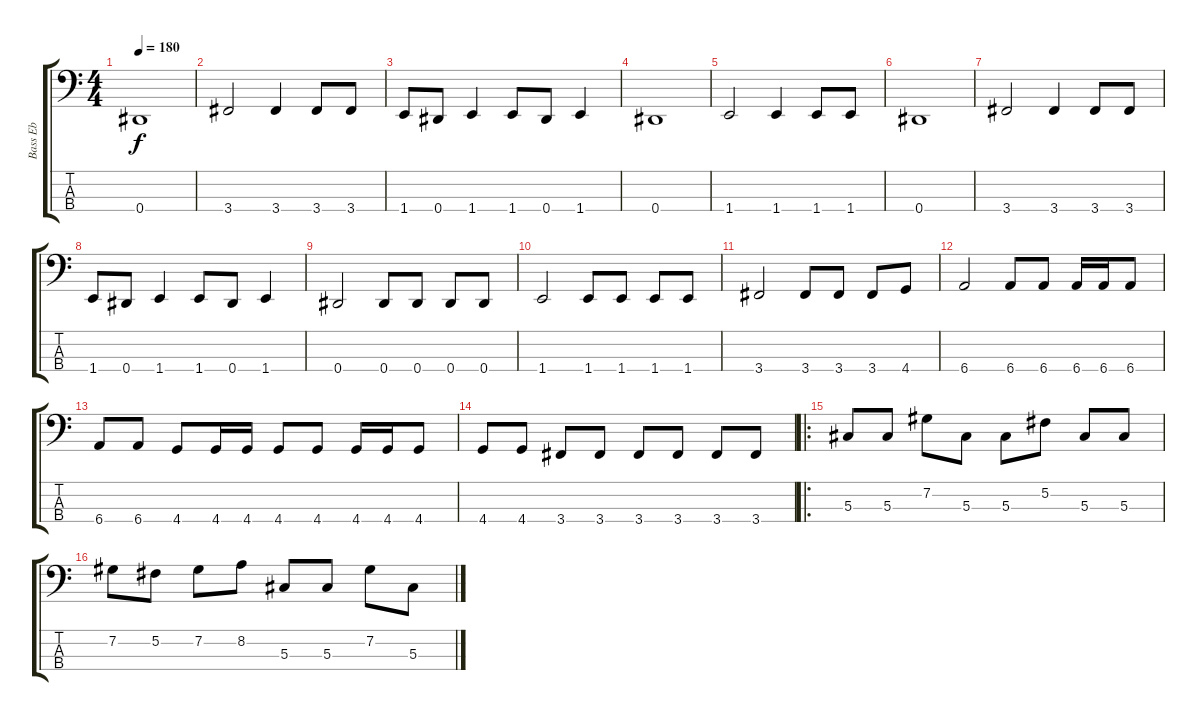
\track ("Bass Eb" "Bass Eb") {instrument electricbasspick}
\staff {score tabs}
\tuning (Gb2 Db2 Ab1 Eb1) {hide}
\ts (4 4)
\tempo 180
\clef f4
\ks c
0.4.1{dy f} |
3.4.2 3.4.4 3.4.8 3.4.8 |
1.4.8 0.4.8 1.4.4 1.4.8 0.4.8 1.4.4 |
0.4.1 |
1.4.2 1.4.4 1.4.8 1.4.8 |
0.4.1 |
3.4.2 3.4.4 3.4.8 3.4.8 |
1.4.8 0.4.8 1.4.4 1.4.8 0.4.8 1.4.4 |
0.4.2{instrument electricbasspick} 0.4.8 0.4.8 0.4.8 0.4.8 |
1.4.2 1.4.8 1.4.8 1.4.8 1.4.8 |
3.4.2 3.4.8 3.4.8 3.4.8 4.4.8 |
6.4.2 6.4.8 6.4.8 6.4.16 6.4.16 6.4.8 |
6.4.8 6.4.8 4.4.8 4.4.16 4.4.16 4.4.8 4.4.8 4.4.16 4.4.16 4.4.8 |
4.4.8 4.4.8 3.4.8 3.4.8 3.4.8 3.4.8 3.4.8 3.4.8 |
\ro
5.3.8 5.3.8 7.2.8 5.3.8 5.3.8 5.2.8 5.3.8 5.3.8 |
7.2.8 5.2.8 7.2.8 8.2.8 5.3.8 5.3.8 7.2.8 5.3.8
